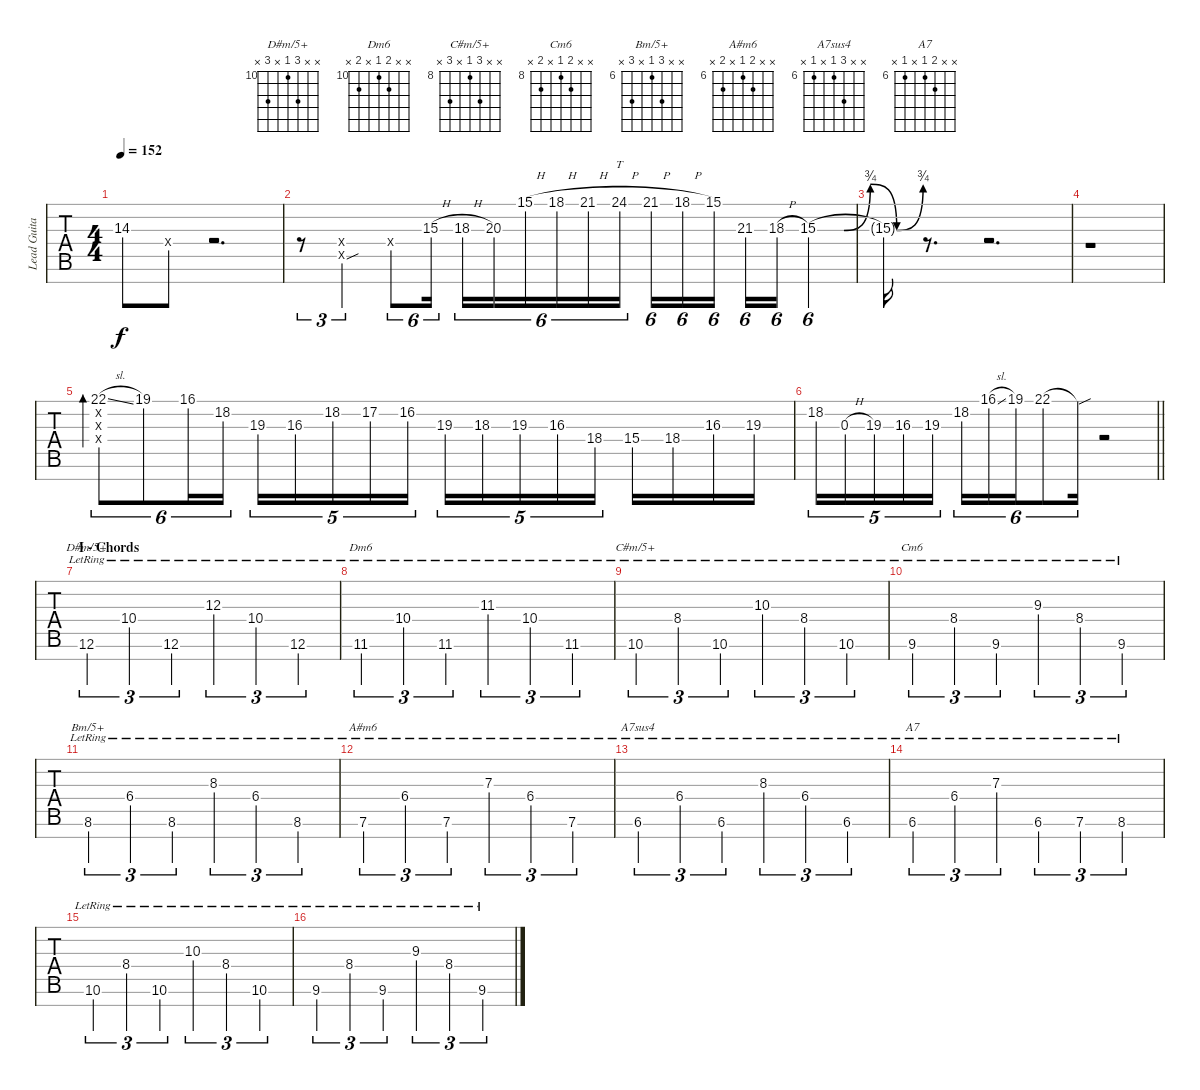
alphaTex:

\track ("Lead Guitar (Jeff Loomis)" "Lead Guita") {instrument overdrivenguitar}
\staff {tabs}
\tuning (Eb4 Bb3 Gb3 Db3 Ab2 Eb2 Bb1) {hide}
\chord ("D#m/5+" x x 12 10 x 12 x) {firstfret 10}
\chord ("Dm6" x x 11 10 x 11 x) {firstfret 10}
\chord ("C#m/5+" x x 10 8 x 10 x) {firstfret 8}
\chord ("Cm6" x x 9 8 x 9 x) {firstfret 8}
\chord ("Bm/5+" x x 8 6 x 8 x) {firstfret 6}
\chord ("A#m6" x x 7 6 x 7 x) {firstfret 6}
\chord ("A7sus4" x x 8 6 x 6 x) {firstfret 6}
\chord ("A7" x x 7 6 x 6 x) {firstfret 6}
\ts (4 4)
\tempo 152
\clef f4
\ks aminor
14.3{t}.8{dy f} 0.4{x}.8 r.2{d} |
r.8{tu (3 2)} (0.4{x} 0.5{sou x}).4{tu (3 2)} 0.4{x}.8{tu (6 4)} 15.3{h}.16{tu (6 4) beam splitsecondary} 18.3{h}.16{tu (6 4)} 20.3.16{tu (6 4)} 15.1{h}.16{tu (6 4)} 18.1{h}.16{tu (6 4)} 21.1{h}.16{tu (6 4)} 24.1{h}.16{tt tu (6 4)} 21.1{h}.16{tu (6 4)} 18.1{h}.16{tu (6 4)} 15.1.16{tu (6 4)} 21.3.16{tu (6 4)} 18.3{h}.16{tu (6 4)} 15.3{be (custom 0 0 15 0 30 3 45 0 60 3)}.4{tu (6 4)} |
15.3{t}.16 r.8{d} r.2{d} |
r.1 |
(22.1{sl} 0.2{x} 0.3{x} 0.4{x}).8{tu (6 4) bd 120} 19.1.8{tu (6 4)} 16.1.16{tu (6 4)} 18.2.16{tu (6 4)} 19.3.16{tu (5 4)} 16.3.16{tu (5 4)} 18.2.16{tu (5 4)} 17.2.16{tu (5 4)} 16.2.16{tu (5 4)} 19.3.16{tu (5 4)} 18.3.16{tu (5 4)} 19.3.16{tu (5 4)} 16.3.16{tu (5 4)} 18.4.16{tu (5 4)} 15.4.16 18.4.16 16.3.16 19.3.16 |
\barLineRight lightlight
18.2.16{tu (5 4)} 0.3{h}.16{tu (5 4)} 19.3.16{tu (5 4)} 16.3.16{tu (5 4)} 19.3.16{tu (5 4)} 18.2.16{tu (6 4)} 16.1{sl}.16{tu (6 4)} 19.1.16{tu (6 4)} 22.1.8{tu (6 4)} 22.1{sou t}.16{tu (6 4)} r.2 |
\section ("" "I - Chords")
12.6{lr}.4{tu (3 2) ch "D#m/5+"} 10.4{lr}.4{tu (3 2)} 12.6{lr}.4{tu (3 2)} 12.3{lr}.4{tu (3 2)} 10.4{lr}.4{tu (3 2)} 12.6{lr}.4{tu (3 2)} |
11.6{lr}.4{tu (3 2) ch "Dm6"} 10.4{lr}.4{tu (3 2)} 11.6{lr}.4{tu (3 2)} 11.3{lr}.4{tu (3 2)} 10.4{lr}.4{tu (3 2)} 11.6{lr}.4{tu (3 2)} |
10.6{lr}.4{tu (3 2) ch "C#m/5+"} 8.4{lr}.4{tu (3 2)} 10.6{lr}.4{tu (3 2)} 10.3{lr}.4{tu (3 2)} 8.4{lr}.4{tu (3 2)} 10.6{lr}.4{tu (3 2)} |
9.6{lr}.4{tu (3 2) ch "Cm6"} 8.4{lr}.4{tu (3 2)} 9.6{lr}.4{tu (3 2)} 9.3{lr}.4{tu (3 2)} 8.4{lr}.4{tu (3 2)} 9.6{lr}.4{tu (3 2)} |
8.6{lr}.4{tu (3 2) ch "Bm/5+"} 6.4{lr}.4{tu (3 2)} 8.6{lr}.4{tu (3 2)} 8.3{lr}.4{tu (3 2)} 6.4{lr}.4{tu (3 2)} 8.6{lr}.4{tu (3 2)} |
7.6{lr}.4{tu (3 2) ch "A#m6"} 6.4{lr}.4{tu (3 2)} 7.6{lr}.4{tu (3 2)} 7.3{lr}.4{tu (3 2)} 6.4{lr}.4{tu (3 2)} 7.6{lr}.4{tu (3 2)} |
6.6{lr}.4{tu (3 2) ch "A7sus4"} 6.4{lr}.4{tu (3 2)} 6.6{lr}.4{tu (3 2)} 8.3{lr}.4{tu (3 2)} 6.4{lr}.4{tu (3 2)} 6.6{lr}.4{tu (3 2)} |
6.6{lr}.4{tu (3 2) ch "A7"} 6.4{lr}.4{tu (3 2)} 7.3{lr}.4{tu (3 2)} 6.6{lr}.4{tu (3 2)} 7.6{lr}.4{tu (3 2)} 8.6{lr}.4{tu (3 2)} |
10.6{lr}.4{tu (3 2)} 8.4{lr}.4{tu (3 2)} 10.6{lr}.4{tu (3 2)} 10.3{lr}.4{tu (3 2)} 8.4{lr}.4{tu (3 2)} 10.6{lr}.4{tu (3 2)} |
9.6{lr}.4{tu (3 2)} 8.4{lr}.4{tu (3 2)} 9.6{lr}.4{tu (3 2)} 9.3{lr}.4{tu (3 2)} 8.4{lr}.4{tu (3 2)} 9.6{lr}.4{tu (3 2)}
